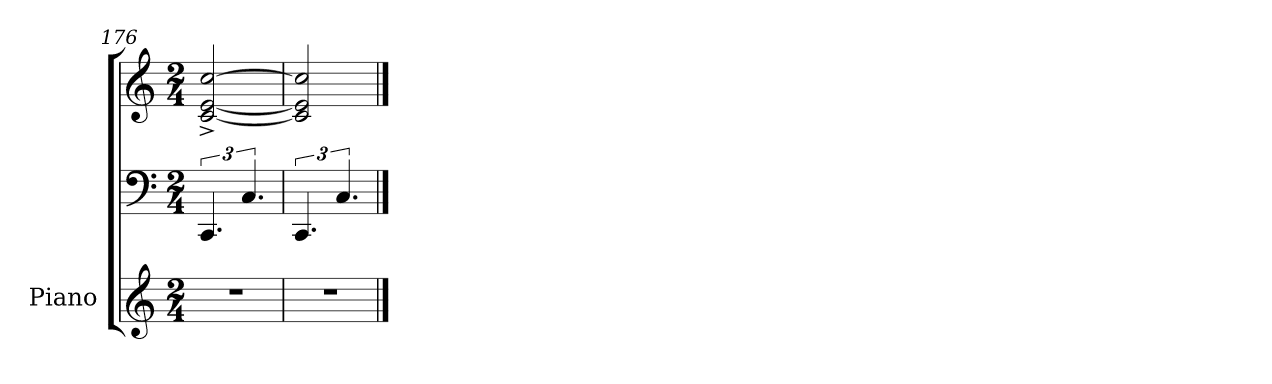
**kern	**kern	**kern
*part1	*part1	*part1
*staff3	*staff2	*staff1
*I"Piano	*	*
*I'Pno.	*	*
*clefG2	*clefF4	*clefG2
*k[]	*k[]	*k[]
*M2/4	*M2/4	*M2/4
=176	=176	=176
2r	6.CC/	[2c/^ [2e/^ [2cc/^
.	6.C/	.
=177	=177	=177
2r	6.CC/	2c/] 2e/] 2cc/]
.	6.C/	.
==	==	==
*-	*-	*-
